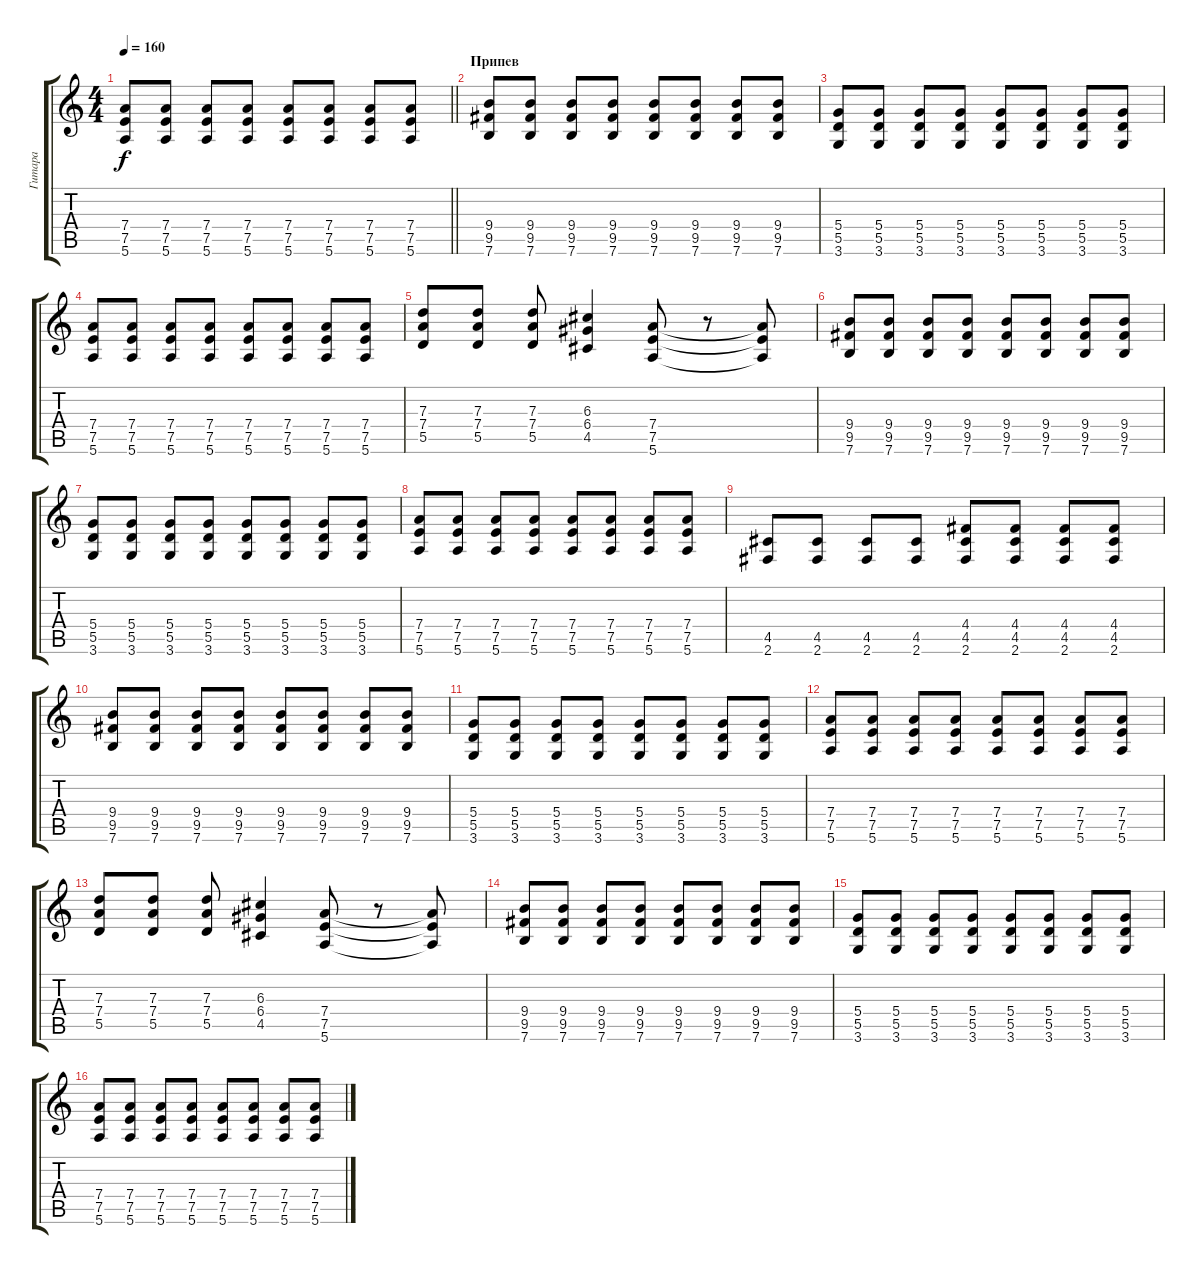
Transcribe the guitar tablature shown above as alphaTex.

\track ("Гитара" "Гитара") {instrument overdrivenguitar}
\staff {score tabs}
\tuning (E4 B3 G3 D3 A2 E2) {hide}
\ts (4 4)
\tempo 160
\clef g2
\barLineRight lightlight
\ks c
(7.4 7.5 5.6).8{dy f} (7.4 7.5 5.6).8 (7.4 7.5 5.6).8 (7.4 7.5 5.6).8 (7.4 7.5 5.6).8 (7.4 7.5 5.6).8 (7.4 7.5 5.6).8 (7.4 7.5 5.6).8 |
\section ("" "Припев")
(9.4 9.5 7.6).8 (9.4 9.5 7.6).8 (9.4 9.5 7.6).8 (9.4 9.5 7.6).8 (9.4 9.5 7.6).8 (9.4 9.5 7.6).8 (9.4 9.5 7.6).8 (9.4 9.5 7.6).8 |
(5.4 5.5 3.6).8 (5.4 5.5 3.6).8 (5.4 5.5 3.6).8 (5.4 5.5 3.6).8 (5.4 5.5 3.6).8 (5.4 5.5 3.6).8 (5.4 5.5 3.6).8 (5.4 5.5 3.6).8 |
(7.4 7.5 5.6).8 (7.4 7.5 5.6).8 (7.4 7.5 5.6).8 (7.4 7.5 5.6).8 (7.4 7.5 5.6).8 (7.4 7.5 5.6).8 (7.4 7.5 5.6).8 (7.4 7.5 5.6).8 |
(7.3 7.4 5.5).8 (7.3 7.4 5.5).8 (7.3 7.4 5.5).8 (6.3 6.4 4.5).4 (7.4 7.5 5.6).8 r.8 (7.4{t} 7.5{t} 5.6{t}).8 |
(9.4 9.5 7.6).8 (9.4 9.5 7.6).8 (9.4 9.5 7.6).8 (9.4 9.5 7.6).8 (9.4 9.5 7.6).8 (9.4 9.5 7.6).8 (9.4 9.5 7.6).8 (9.4 9.5 7.6).8 |
(5.4 5.5 3.6).8 (5.4 5.5 3.6).8 (5.4 5.5 3.6).8 (5.4 5.5 3.6).8 (5.4 5.5 3.6).8 (5.4 5.5 3.6).8 (5.4 5.5 3.6).8 (5.4 5.5 3.6).8 |
(7.4 7.5 5.6).8 (7.4 7.5 5.6).8 (7.4 7.5 5.6).8 (7.4 7.5 5.6).8 (7.4 7.5 5.6).8 (7.4 7.5 5.6).8 (7.4 7.5 5.6).8 (7.4 7.5 5.6).8 |
(4.5 2.6).8 (4.5 2.6).8 (4.5 2.6).8 (4.5 2.6).8 (4.4 4.5 2.6).8 (4.4 4.5 2.6).8 (4.4 4.5 2.6).8 (4.4 4.5 2.6).8 |
(9.4 9.5 7.6).8 (9.4 9.5 7.6).8 (9.4 9.5 7.6).8 (9.4 9.5 7.6).8 (9.4 9.5 7.6).8 (9.4 9.5 7.6).8 (9.4 9.5 7.6).8 (9.4 9.5 7.6).8 |
(5.4 5.5 3.6).8 (5.4 5.5 3.6).8 (5.4 5.5 3.6).8 (5.4 5.5 3.6).8 (5.4 5.5 3.6).8 (5.4 5.5 3.6).8 (5.4 5.5 3.6).8 (5.4 5.5 3.6).8 |
(7.4 7.5 5.6).8 (7.4 7.5 5.6).8 (7.4 7.5 5.6).8 (7.4 7.5 5.6).8 (7.4 7.5 5.6).8 (7.4 7.5 5.6).8 (7.4 7.5 5.6).8 (7.4 7.5 5.6).8 |
(7.3 7.4 5.5).8 (7.3 7.4 5.5).8 (7.3 7.4 5.5).8 (6.3 6.4 4.5).4 (7.4 7.5 5.6).8 r.8 (7.4{t} 7.5{t} 5.6{t}).8 |
(9.4 9.5 7.6).8 (9.4 9.5 7.6).8 (9.4 9.5 7.6).8 (9.4 9.5 7.6).8 (9.4 9.5 7.6).8 (9.4 9.5 7.6).8 (9.4 9.5 7.6).8 (9.4 9.5 7.6).8 |
(5.4 5.5 3.6).8 (5.4 5.5 3.6).8 (5.4 5.5 3.6).8 (5.4 5.5 3.6).8 (5.4 5.5 3.6).8 (5.4 5.5 3.6).8 (5.4 5.5 3.6).8 (5.4 5.5 3.6).8 |
(7.4 7.5 5.6).8 (7.4 7.5 5.6).8 (7.4 7.5 5.6).8 (7.4 7.5 5.6).8 (7.4 7.5 5.6).8 (7.4 7.5 5.6).8 (7.4 7.5 5.6).8 (7.4 7.5 5.6).8
